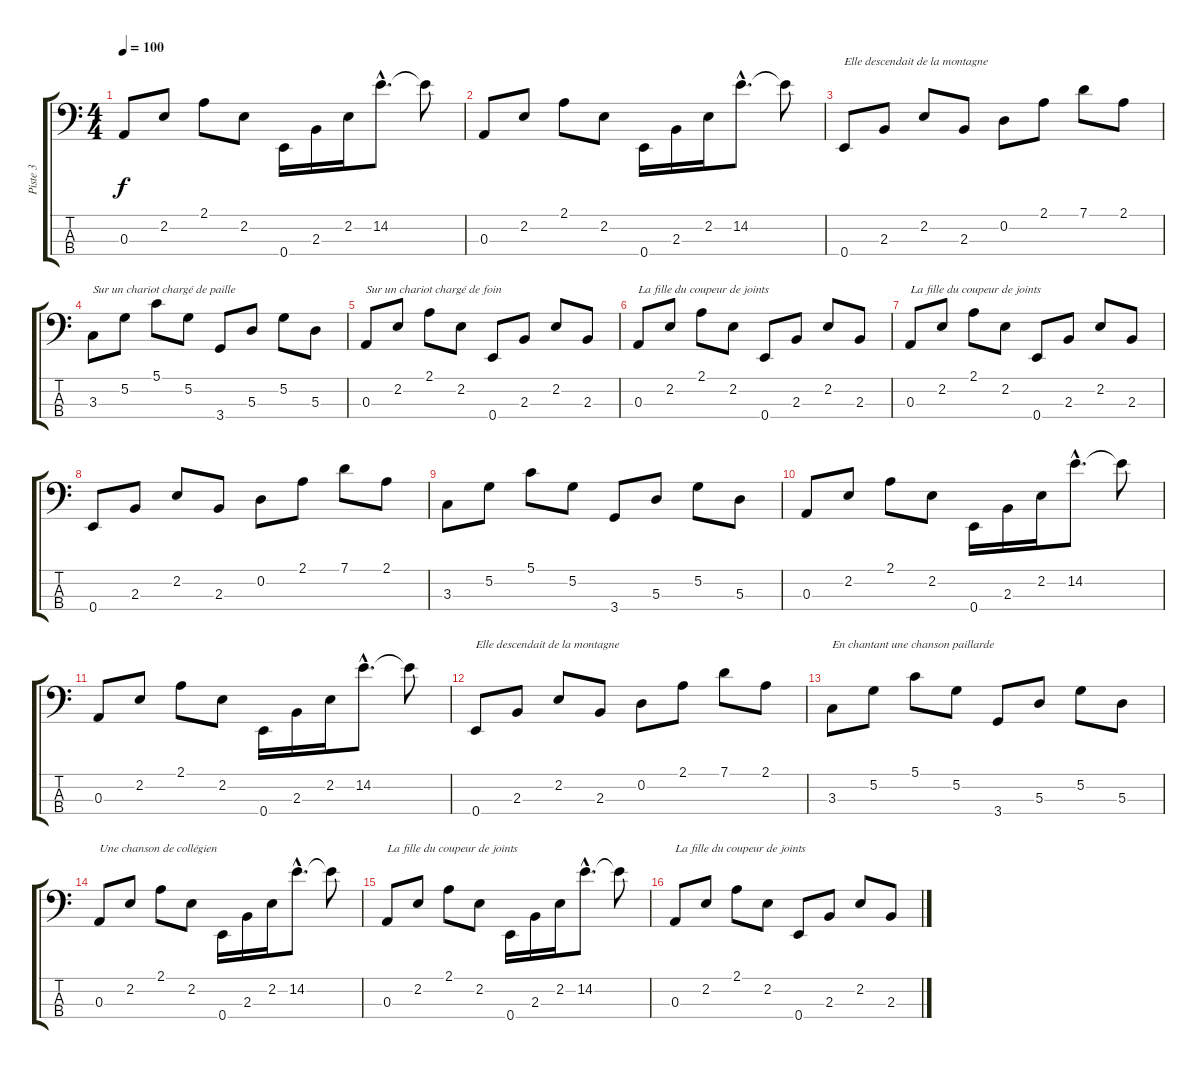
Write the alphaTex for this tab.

\track ("Piste 3" "Piste 3") {instrument electricbassfinger}
\staff {score tabs}
\tuning (G2 D2 A1 E1) {hide}
\ts (4 4)
\tempo 100
\clef f4
\ks c
0.3.8{dy f} 2.2.8 2.1.8 2.2.8 0.4.16 2.3.16 2.2.16 14.2{hac}.8{d} 14.2{t}.8 |
0.3.8 2.2.8 2.1.8 2.2.8 0.4.16 2.3.16 2.2.16 14.2{hac}.8{d} 14.2{t}.8 |
0.4.8{txt "Elle descendait de la montagne"} 2.3.8 2.2.8 2.3.8 0.2.8 2.1.8 7.1.8 2.1.8 |
3.3.8{txt "Sur un chariot chargé de paille"} 5.2.8 5.1.8 5.2.8 3.4.8 5.3.8 5.2.8 5.3.8 |
0.3.8{txt "Sur un chariot chargé de foin"} 2.2.8 2.1.8 2.2.8 0.4.8 2.3.8 2.2.8 2.3.8 |
0.3.8{txt "La fille du coupeur de joints"} 2.2.8 2.1.8 2.2.8 0.4.8 2.3.8 2.2.8 2.3.8 |
0.3.8{txt "La fille du coupeur de joints"} 2.2.8 2.1.8 2.2.8 0.4.8 2.3.8 2.2.8 2.3.8 |
0.4.8 2.3.8 2.2.8 2.3.8 0.2.8 2.1.8 7.1.8 2.1.8 |
3.3.8 5.2.8 5.1.8 5.2.8 3.4.8 5.3.8 5.2.8 5.3.8 |
0.3.8 2.2.8 2.1.8 2.2.8 0.4.16 2.3.16 2.2.16 14.2{hac}.8{d} 14.2{t}.8 |
0.3.8 2.2.8 2.1.8 2.2.8 0.4.16 2.3.16 2.2.16 14.2{hac}.8{d} 14.2{t}.8 |
0.4.8{txt "Elle descendait de la montagne"} 2.3.8 2.2.8 2.3.8 0.2.8 2.1.8 7.1.8 2.1.8 |
3.3.8{txt "En chantant une chanson paillarde"} 5.2.8 5.1.8 5.2.8 3.4.8 5.3.8 5.2.8 5.3.8 |
0.3.8{txt "Une chanson de collégien"} 2.2.8 2.1.8 2.2.8 0.4.16 2.3.16 2.2.16 14.2{hac}.8{d} 14.2{t}.8 |
0.3.8{txt "La fille du coupeur de joints"} 2.2.8 2.1.8 2.2.8 0.4.16 2.3.16 2.2.16 14.2{hac}.8{d} 14.2{t}.8 |
0.3.8{txt "La fille du coupeur de joints"} 2.2.8 2.1.8 2.2.8 0.4.8 2.3.8 2.2.8 2.3.8
